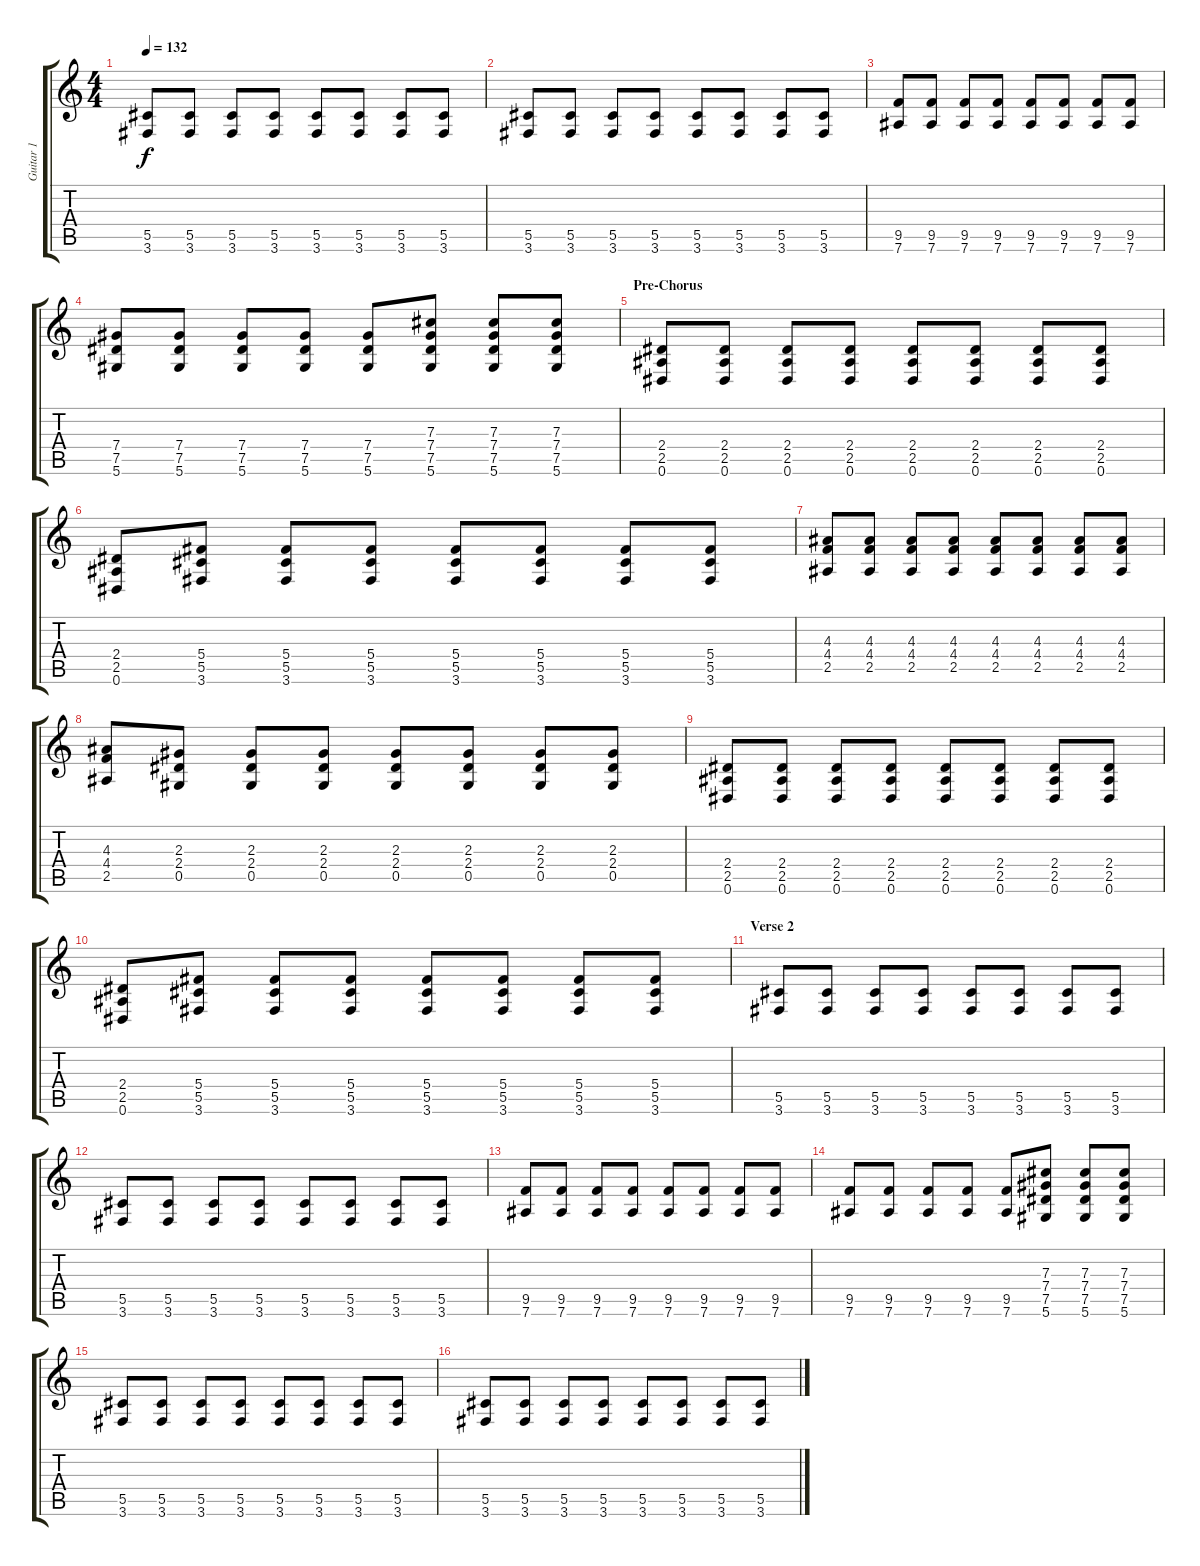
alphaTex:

\track ("Guitar 1" "Guitar 1") {instrument electricguitarmuted}
\staff {score tabs}
\tuning (Eb4 Bb3 Gb3 Db3 Ab2 Eb2) {hide}
\ts (4 4)
\tempo 132
\clef g2
\ks c
(5.5 3.6).8{dy f} (5.5 3.6).8 (5.5 3.6).8 (5.5 3.6).8 (5.5 3.6).8 (5.5 3.6).8 (5.5 3.6).8 (5.5 3.6).8 |
(5.5 3.6).8 (5.5 3.6).8 (5.5 3.6).8 (5.5 3.6).8 (5.5 3.6).8 (5.5 3.6).8 (5.5 3.6).8 (5.5 3.6).8 |
(9.5 7.6).8 (9.5 7.6).8 (9.5 7.6).8 (9.5 7.6).8 (9.5 7.6).8 (9.5 7.6).8 (9.5 7.6).8 (9.5 7.6).8 |
(7.4 7.5 5.6).8{instrument electricguitarclean} (7.4 7.5 5.6).8 (7.4 7.5 5.6).8 (7.4 7.5 5.6).8 (7.4 7.5 5.6).8 (7.3 7.4 7.5 5.6).8 (7.3 7.4 7.5 5.6).8 (7.3 7.4 7.5 5.6).8 |
\section ("" "Pre-Chorus")
(2.4 2.5 0.6).8 (2.4 2.5 0.6).8 (2.4 2.5 0.6).8 (2.4 2.5 0.6).8 (2.4 2.5 0.6).8 (2.4 2.5 0.6).8 (2.4 2.5 0.6).8 (2.4 2.5 0.6).8 |
(2.4 2.5 0.6).8 (5.4 5.5 3.6).8 (5.4 5.5 3.6).8 (5.4 5.5 3.6).8 (5.4 5.5 3.6).8 (5.4 5.5 3.6).8 (5.4 5.5 3.6).8 (5.4 5.5 3.6).8 |
(4.3 4.4 2.5).8 (4.3 4.4 2.5).8 (4.3 4.4 2.5).8 (4.3 4.4 2.5).8 (4.3 4.4 2.5).8 (4.3 4.4 2.5).8 (4.3 4.4 2.5).8 (4.3 4.4 2.5).8 |
(4.3 4.4 2.5).8 (2.3 2.4 0.5).8 (2.3 2.4 0.5).8 (2.3 2.4 0.5).8 (2.3 2.4 0.5).8 (2.3 2.4 0.5).8 (2.3 2.4 0.5).8 (2.3 2.4 0.5).8 |
(2.4 2.5 0.6).8 (2.4 2.5 0.6).8 (2.4 2.5 0.6).8 (2.4 2.5 0.6).8 (2.4 2.5 0.6).8 (2.4 2.5 0.6).8 (2.4 2.5 0.6).8 (2.4 2.5 0.6).8 |
(2.4 2.5 0.6).8 (5.4 5.5 3.6).8 (5.4 5.5 3.6).8 (5.4 5.5 3.6).8 (5.4 5.5 3.6).8 (5.4 5.5 3.6).8 (5.4 5.5 3.6).8 (5.4 5.5 3.6).8 |
\section ("" "Verse 2")
(5.5 3.6).8{instrument electricguitarmuted} (5.5 3.6).8 (5.5 3.6).8 (5.5 3.6).8 (5.5 3.6).8 (5.5 3.6).8 (5.5 3.6).8 (5.5 3.6).8 |
(5.5 3.6).8 (5.5 3.6).8 (5.5 3.6).8 (5.5 3.6).8 (5.5 3.6).8 (5.5 3.6).8 (5.5 3.6).8 (5.5 3.6).8 |
(9.5 7.6).8 (9.5 7.6).8 (9.5 7.6).8 (9.5 7.6).8 (9.5 7.6).8 (9.5 7.6).8 (9.5 7.6).8 (9.5 7.6).8 |
(9.5 7.6).8 (9.5 7.6).8 (9.5 7.6).8 (9.5 7.6).8 (9.5 7.6).8 (7.3 7.4 7.5 5.6).8 (7.3 7.4 7.5 5.6).8 (7.3 7.4 7.5 5.6).8 |
(5.5 3.6).8 (5.5 3.6).8 (5.5 3.6).8 (5.5 3.6).8 (5.5 3.6).8 (5.5 3.6).8 (5.5 3.6).8 (5.5 3.6).8 |
(5.5 3.6).8 (5.5 3.6).8 (5.5 3.6).8 (5.5 3.6).8 (5.5 3.6).8 (5.5 3.6).8 (5.5 3.6).8 (5.5 3.6).8
